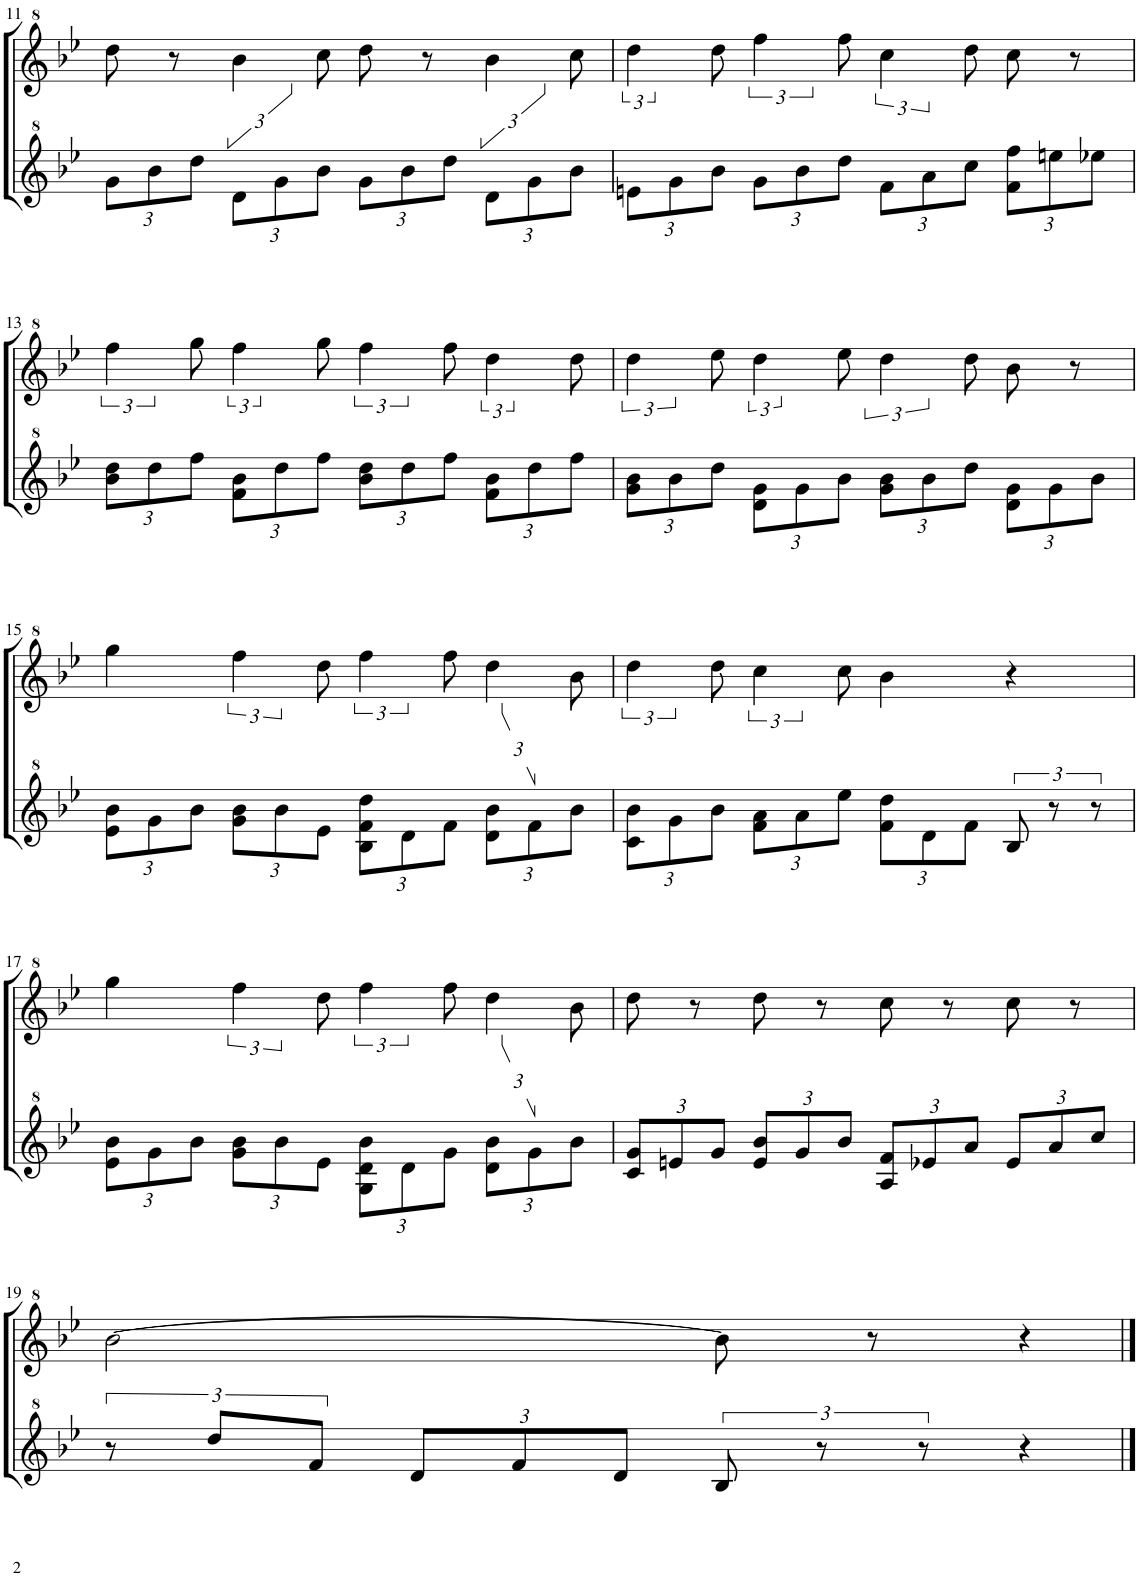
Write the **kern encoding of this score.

**kern	**kern
*part1	*part1
*staff2	*staff1
*I"パンフルート	*
!!LO:PB:g=z
*clefG^2	*clefG^2
*k[b-e-]	*k[b-e-]
*M4/4	*M4/4
*Xbrackettup	*
=11	=11
12gg\L	8ddd\
12bb-\	.
.	8r
12ddd\J	.
12dd\L	6bb-\
12gg\	.
12bb-\J	12ccc\
12gg\L	8ddd\
12bb-\	.
.	8r
12ddd\J	.
12dd\L	6bb-\
12gg\	.
12bb-\J	12ccc\
=12	=12
12een\L	6ddd\
12gg\	.
12bb-\J	12ddd\
12gg\L	6fff\
12bb-\	.
12ddd\J	12fff\
12ff\L	6ccc\
12aa\	.
12ccc\J	12ddd\
12ff\ 12fff\L	8ccc\
12eeen\	.
.	8r
12eee-X\J	.
!!LO:LB:g=z
=13	=13
12bb-\ 12ddd\L	6fff\
12ddd\	.
12fff\J	12ggg\
12ff\ 12bb-\L	6fff\
12ddd\	.
12fff\J	12ggg\
12bb-\ 12ddd\L	6fff\
12ddd\	.
12fff\J	12fff\
12ff\ 12bb-\L	6ddd\
12ddd\	.
12fff\J	12ddd\
=14	=14
12gg\ 12bb-\L	6ddd\
12bb-\	.
12ddd\J	12eee-\
12dd\ 12gg\L	6ddd\
12gg\	.
12bb-\J	12eee-\
12gg\ 12bb-\L	6ddd\
12bb-\	.
12ddd\J	12ddd\
12dd\ 12gg\L	8bb-\
12gg\	.
.	8r
12bb-\J	.
!!LO:LB:g=z
=15	=15
12ee-\ 12bb-\L	4ggg\
12gg\	.
12bb-\J	.
12gg\ 12bb-\L	6fff\
12bb-\	.
12ee-\J	12ddd\
12b-\ 12ff\ 12ddd\L	6fff\
12dd\	.
12ff\J	12fff\
12dd\ 12bb-\L	6ddd\
12ff\	.
12bb-\J	12bb-\
=16	=16
12cc\ 12bb-\L	6ddd\
12gg\	.
12bb-\J	12ddd\
12ff\ 12aa\L	6ccc\
12aa\	.
12eee-\J	12ccc\
12ff\ 12ddd\L	4bb-\
12dd\	.
12ff\J	.
*brackettup	*
12b-/	4r
12r	.
12r	.
!!LO:LB:g=z
=17	=17
*Xbrackettup	*
12ee-\ 12bb-\L	4ggg\
12gg\	.
12bb-\J	.
12gg\ 12bb-\L	6fff\
12bb-\	.
12ee-\J	12ddd\
12g\ 12dd\ 12bb-\L	6fff\
12dd\	.
12gg\J	12fff\
12dd\ 12bb-\L	6ddd\
12gg\	.
12bb-\J	12bb-\
=18	=18
12cc/ 12gg/L	8ddd\
12een/	.
.	8r
12gg/J	.
12ee/ 12bb-/L	8ddd\
12gg/	.
.	8r
12bb-/J	.
12a/ 12ff/L	8ccc\
12ee-X/	.
.	8r
12aa/J	.
12ee-/L	8ccc\
12aa/	.
.	8r
12ccc/J	.
!!LO:LB:g=z
=19	=19
*brackettup	*
12r	[2bb-\
12ddd/L	.
12ff/J	.
*Xbrackettup	*
12dd/L	.
12ff/	.
12dd/J	.
*brackettup	*
12b-/	8bb-\]
12r	.
.	8r
12r	.
4r	4r
==	==
*-	*-
